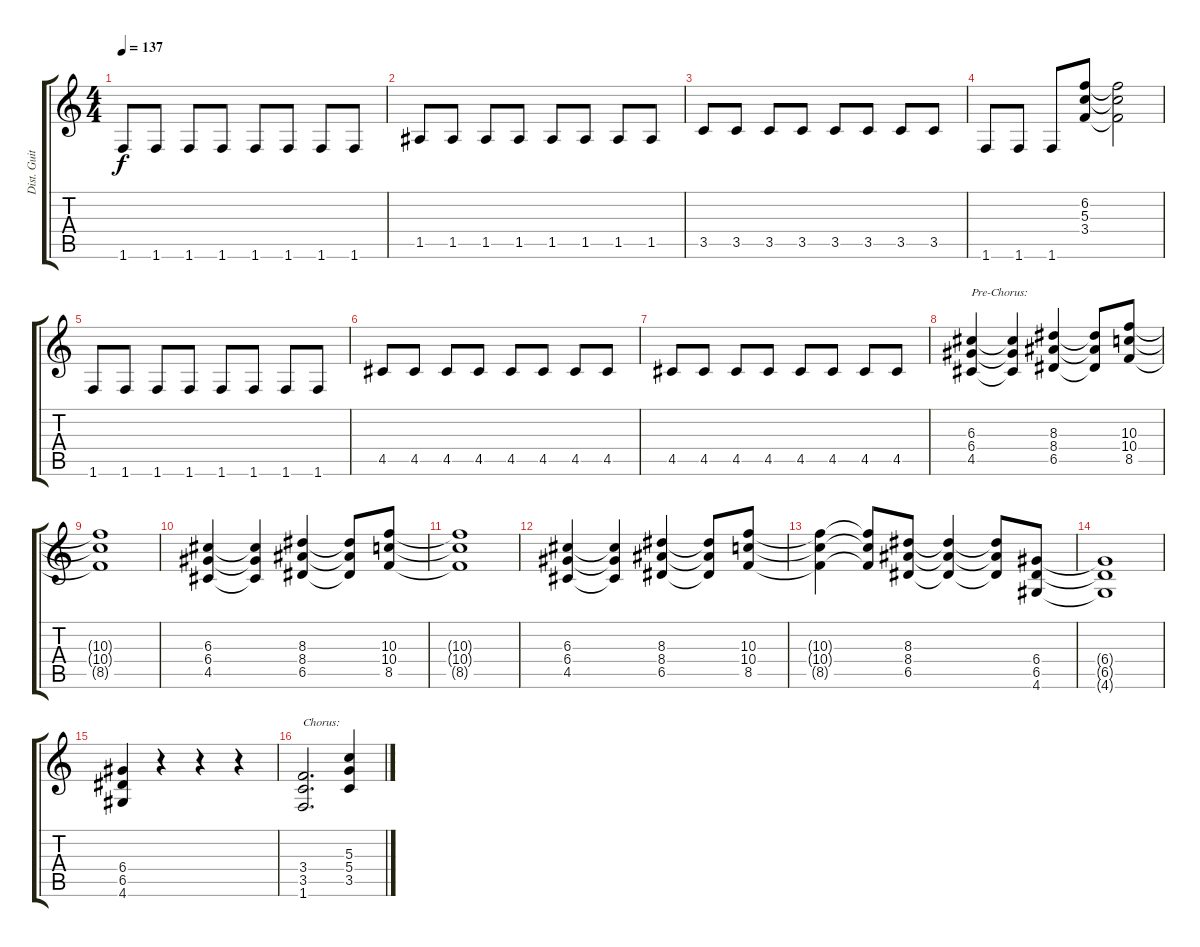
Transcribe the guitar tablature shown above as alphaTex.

\track ("Dist. Guitar 2" "Dist. Guit") {instrument distortionguitar}
\staff {score tabs}
\tuning (E4 B3 G3 D3 A2 E2) {hide}
\ts (4 4)
\tempo 137
\clef g2
\ks c
1.6.8{dy f} 1.6.8 1.6.8 1.6.8 1.6.8 1.6.8 1.6.8 1.6.8 |
1.5.8 1.5.8 1.5.8 1.5.8 1.5.8 1.5.8 1.5.8 1.5.8 |
3.5.8 3.5.8 3.5.8 3.5.8 3.5.8 3.5.8 3.5.8 3.5.8 |
1.6.8 1.6.8 1.6.8 (6.2 5.3 3.4).8 (6.2{t} 5.3{t} 3.4{t}).2 |
1.6.8 1.6.8 1.6.8 1.6.8 1.6.8 1.6.8 1.6.8 1.6.8 |
4.5.8 4.5.8 4.5.8 4.5.8 4.5.8 4.5.8 4.5.8 4.5.8 |
4.5.8 4.5.8 4.5.8 4.5.8 4.5.8 4.5.8 4.5.8 4.5.8 |
(6.3 6.4 4.5).4{txt "Pre-Chorus:" volume 7} (6.3{t} 6.4{t} 4.5{t}).4 (8.3 8.4 6.5).4 (8.3{t} 8.4{t} 6.5{t}).8 (10.3 10.4 8.5).8 |
(10.3{t} 10.4{t} 8.5{t}).1 |
(6.3 6.4 4.5).4 (6.3{t} 6.4{t} 4.5{t}).4 (8.3 8.4 6.5).4 (8.3{t} 8.4{t} 6.5{t}).8 (10.3 10.4 8.5).8 |
(10.3{t} 10.4{t} 8.5{t}).1 |
(6.3 6.4 4.5).4 (6.3{t} 6.4{t} 4.5{t}).4 (8.3 8.4 6.5).4 (8.3{t} 8.4{t} 6.5{t}).8 (10.3 10.4 8.5).8 |
(10.3{t} 10.4{t} 8.5{t}).4 (10.3{t} 10.4{t} 8.5{t}).8 (8.3 8.4 6.5).8 (8.3{t} 8.4{t} 6.5{t}).4 (8.3{t} 8.4{t} 6.5{t}).8 (6.4 6.5 4.6).8 |
(6.4{t} 6.5{t} 4.6{t}).1 |
(6.4 6.5 4.6).4 r.4 r.4 r.4 |
(3.4 3.5 1.6).2{d txt "Chorus:" volume 10} (5.3 5.4 3.5).4
